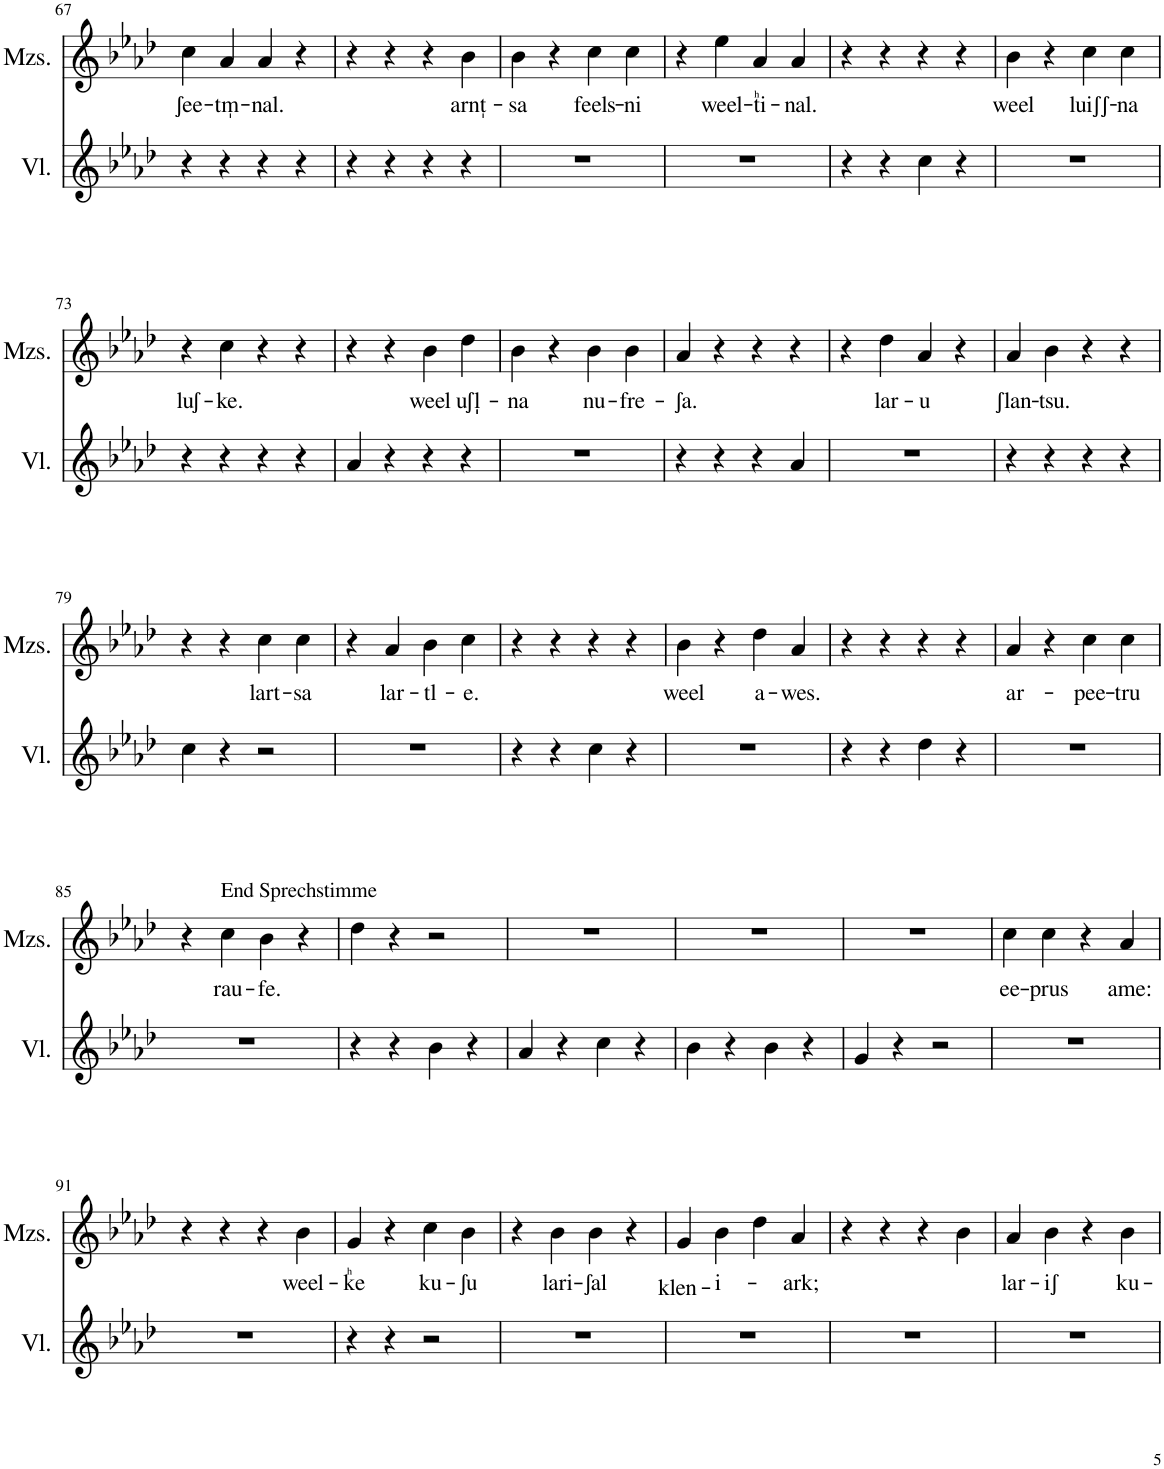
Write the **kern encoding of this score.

**kern	**kern	**text
*part2	*part1	*part1
*staff2	*staff1	*staff1
*I"Violin	*I"Mezzosoprano	*
*I'Vl.	*I'Mzs.	*
!!LO:PB:g=z
*clefG2	*clefG2	*
*k[b-e-a-d-]	*k[b-e-a-d-]	*
*M4/4	*M4/4	*
=67	=67	=67
!	!	!LO:LY:b
4r	4cc\	ʃee-
!	!	!LO:LY:b
4r	4a-/	-tm̩-
!	!	!LO:LY:b
4r	4a-/	-nal.
4r	4r	.
=68	=68	=68
4r	4r	.
4r	4r	.
4r	4r	.
!	!	!LO:LY:b
4r	4b-\	arnt̩-
=69	=69	=69
!	!	!LO:LY:b
1r	4b-\	-sa
.	4r	.
!	!	!LO:LY:b
.	4cc\	feels-
!	!	!LO:LY:b
.	4cc\	-ni
=70	=70	=70
1r	4r	.
!	!	!LO:LY:b
.	4ee-\	weel-
!	!	!LO:LY:b
.	4a-/	-tͪi-
!	!	!LO:LY:b
.	4a-/	-nal.
=71	=71	=71
4r	4r	.
4r	4r	.
4cc\	4r	.
4r	4r	.
=72	=72	=72
!	!	!LO:LY:b
1r	4b-\	weel
.	4r	.
!	!	!LO:LY:b
.	4cc\	luiʃʃ-
!	!	!LO:LY:b
.	4cc\	-na
!!LO:LB:g=z
=73	=73	=73
!	!	!LO:LY:b
4r	4r	luʃ-
!	!	!LO:LY:b
4r	4cc\	-ke.
4r	4r	.
4r	4r	.
=74	=74	=74
4a-/	4r	.
4r	4r	.
!	!	!LO:LY:b
4r	4b-\	weel
!	!	!LO:LY:b
4r	4dd-\	uʃl̩̩-
=75	=75	=75
!	!	!LO:LY:b
1r	4b-\	-na
.	4r	.
!	!	!LO:LY:b
.	4b-\	nu-
!	!	!LO:LY:b
.	4b-\	-fre-
=76	=76	=76
!	!	!LO:LY:b
4r	4a-/	-ʃa.
4r	4r	.
4r	4r	.
4a-/	4r	.
=77	=77	=77
1r	4r	.
!	!	!LO:LY:b
.	4dd-\	lar-
!	!	!LO:LY:b
.	4a-/	-u
.	4r	.
=78	=78	=78
!	!	!LO:LY:b
4r	4a-/	ʃlan-
!	!	!LO:LY:b
4r	4b-\	-tsu.
4r	4r	.
4r	4r	.
!!LO:LB:g=z
=79	=79	=79
4cc\	4r	.
4r	4r	.
!	!	!LO:LY:b
2r	4cc\	lart-
!	!	!LO:LY:b
.	4cc\	-sa
=80	=80	=80
1r	4r	.
!	!	!LO:LY:b
.	4a-/	lar-
!	!	!LO:LY:b
.	4b-\	-tl-
!	!	!LO:LY:b
.	4cc\	-e.
=81	=81	=81
4r	4r	.
4r	4r	.
4cc\	4r	.
4r	4r	.
=82	=82	=82
!	!	!LO:LY:b
1r	4b-\	weel
.	4r	.
!	!	!LO:LY:b
.	4dd-\	a-
!	!	!LO:LY:b
.	4a-/	-wes.
=83	=83	=83
4r	4r	.
4r	4r	.
4dd-\	4r	.
4r	4r	.
=84	=84	=84
!	!	!LO:LY:b
1r	4a-/	ar-
.	4r	.
!	!	!LO:LY:b
.	4cc\	pee-
!	!	!LO:LY:b
.	4cc\	-tru
!!LO:LB:g=z
=85	=85	=85
1r	4r	.
!	!LO:TX:a:t=End Sprechstimme	!
!	!	!LO:LY:b
.	4cc\	rau-
!	!	!LO:LY:b
.	4b-\	-fe.
.	4r	.
=86	=86	=86
4r	4dd-\	.
4r	4r	.
4b-\	2r	.
4r	.	.
=87	=87	=87
4a-/	1r	.
4r	.	.
4cc\	.	.
4r	.	.
=88	=88	=88
4b-\	1r	.
4r	.	.
4b-\	.	.
4r	.	.
=89	=89	=89
4g/	1r	.
4r	.	.
2r	.	.
=90	=90	=90
!	!	!LO:LY:b
1r	4cc\	ee-
!	!	!LO:LY:b
.	4cc\	-prus
.	4r	.
!	!	!LO:LY:b
.	4a-/	ame:
!!LO:LB:g=z
=91	=91	=91
1r	4r	.
.	4r	.
.	4r	.
!	!	!LO:LY:b
.	4b-\	weel-
=92	=92	=92
!	!	!LO:LY:b
4r	4g/	-kͪe
4r	4r	.
!	!	!LO:LY:b
2r	4cc\	ku-
!	!	!LO:LY:b
.	4b-\	-ʃu
=93	=93	=93
1r	4r	.
!	!	!LO:LY:b
.	4b-\	lari-
!	!	!LO:LY:b
.	4b-\	-ʃal
.	4r	.
=94	=94	=94
!	!	!LO:LY:b
1r	4g/	klen-
!	!	!LO:LY:b
.	4b-\	-i-
.	4dd-\	.
!	!	!LO:LY:b
.	4a-/	-ark;
=95	=95	=95
1r	4r	.
.	4r	.
.	4r	.
.	4b-\	.
=96	=96	=96
!	!	!LO:LY:b
1r	4a-/	lar-
!	!	!LO:LY:b
.	4b-\	-iʃ
.	4r	.
!	!	!LO:LY:b
.	4b-\	ku-
=	=	=
*-	*-	*-
